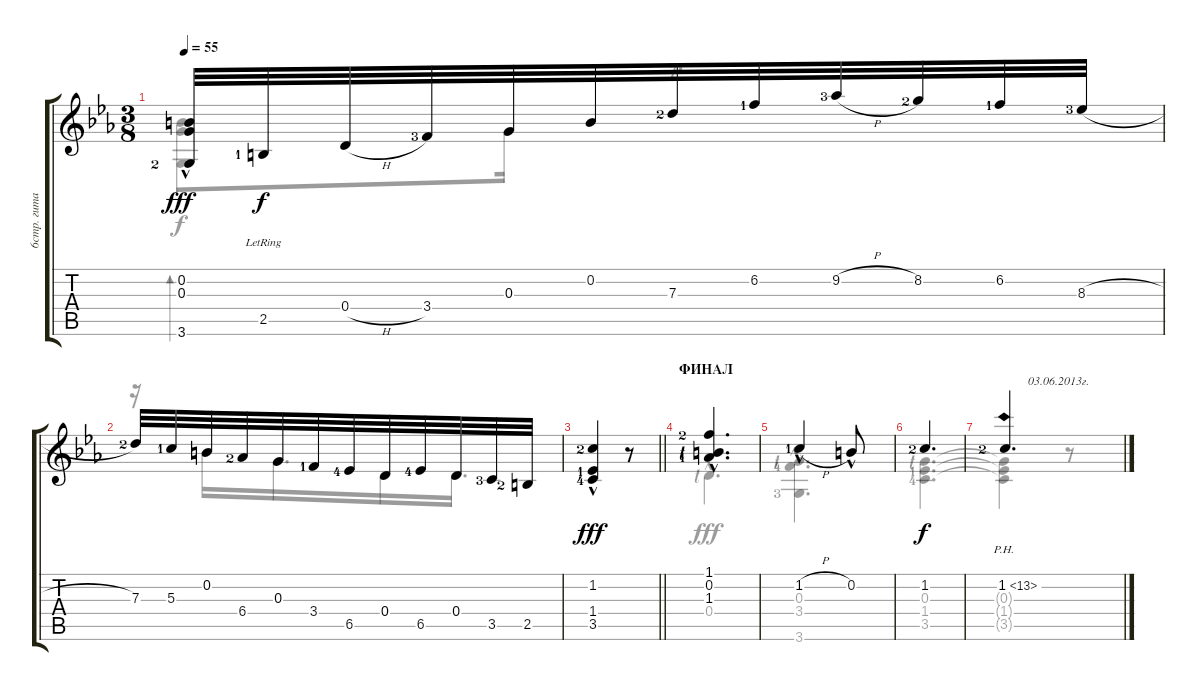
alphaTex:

\track ("6стр. гитара" "6стр. гита") {instrument acousticguitarnylon}
\staff {score tabs}
\tuning (E4 B3 G3 D3 A2 E2) {hide}
\voice
\ts (3 8)
\tempo 55
\clef g2
\ks cminor
(0.2 0.3 3.6{hac lf 3}).32{dy fff} 2.5{lr lf 2}.32{dy f} 0.4{h}.32 3.4{lf 4}.32 0.3.32 0.2.32 7.3{lf 3}.32 6.2{lf 2}.32 9.2{h lf 4}.32 8.2{lf 3}.32 6.2{lf 2}.32 8.3{h lf 4}.32 |
7.3{lf 3}.32 5.3{lf 2}.32 0.2.32 6.4{lf 3}.32 0.3.32 3.4{lf 2}.32 6.5{lf 5}.32 0.4.32 6.5{lf 5}.32 0.4.32 3.5{lf 4}.32 2.5{lf 3}.32 |
\barLineRight lightlight
(1.2{hac lf 3} 1.4{hac lf 2} 3.5{hac lf 5}).4{dy fff} r.8 |
\section ("" "ФИНАЛ")
(1.1{hac lf 3} 0.2{hac lf 1} 1.3{hac lf 2}).4{d} |
1.2{h hac lf 2}.4 0.2{hac}.8 |
1.2{lf 3}.4{d dy f} |
1.2{ph 12 lf 3}.4{d txt "        03.06.2013г."}
\voice
\clef g2
\ottava regular
\simile none
\ks cminor
(0.2 0.3 3.6).8{bd 60 dy f} 0.3.16 r.8{d} |
r.16 0.2.16 0.3.16{d} 0.4.16 0.4.16{d} |
\barLineRight lightlight
|
0.4{hac lf 1}.4{d dy fff} |
(0.3{hac lf 1} 3.4{hac lf 5} 3.6{hac lf 4}).4{d} |
(0.3{lf 1} 1.4{lf 2} 3.5{lf 5}).4{d dy f} |
(0.3{t} 1.4{t} 3.5{t}).4 r.8
